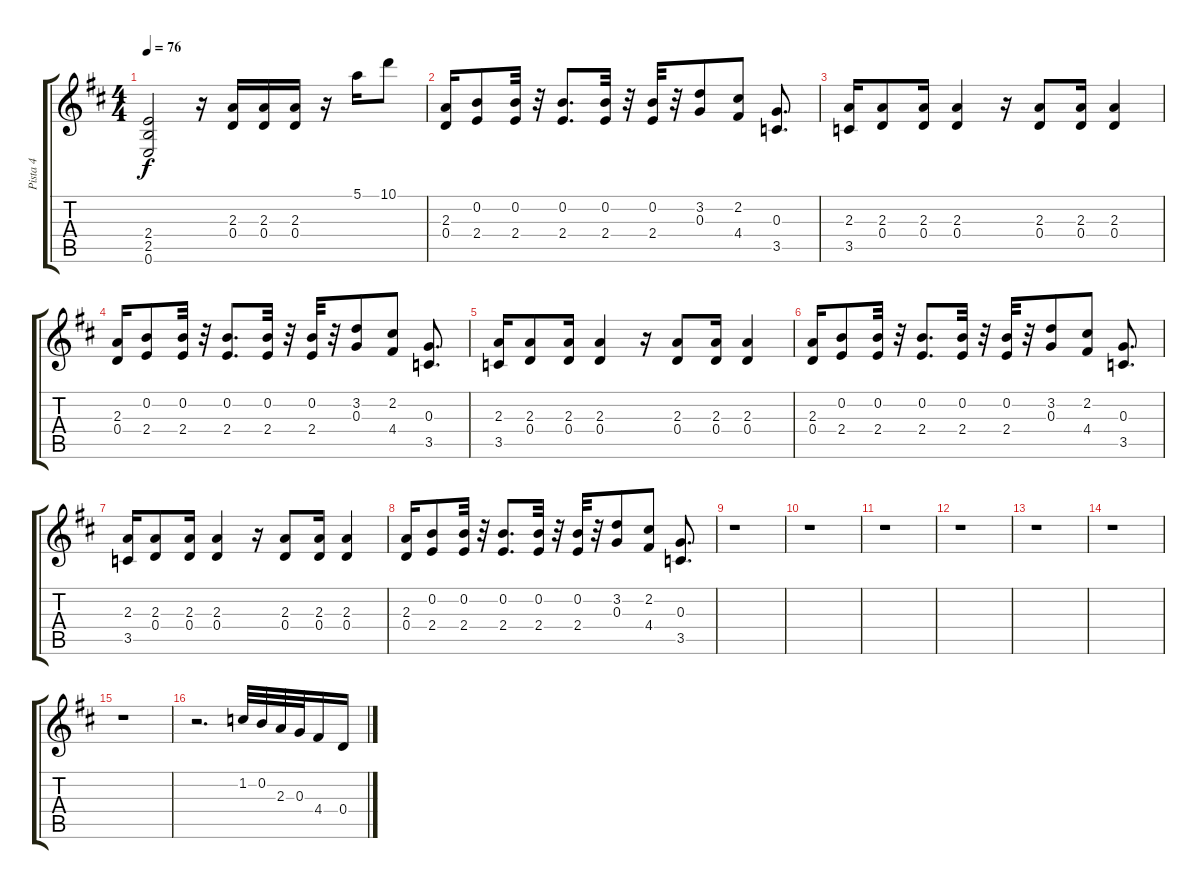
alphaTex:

\track ("Pista 4" "Pista 4") {instrument distortionguitar}
\staff {score tabs}
\tuning (E4 B3 G3 D3 A2 E2) {hide}
\ts (4 4)
\tempo 76
\clef g2
\ks d
(2.4 2.5 0.6).2{dy f} r.16 (2.3 0.4).16 (2.3 0.4).16 (2.3 0.4).16 r.16 5.1.16 10.1.8 |
(2.3 0.4).16 (0.2 2.4).8 (0.2 2.4).32 r.32 (0.2 2.4).8{d} (0.2 2.4).32 r.32 (0.2 2.4).32 r.32 (3.2 0.3).8 (2.2 4.4).8 (0.3 3.5).8{d} |
(2.3 3.5).16 (2.3 0.4).8 (2.3 0.4).16 (2.3 0.4).4 r.16 (2.3 0.4).8 (2.3 0.4).16 (2.3 0.4).4 |
(2.3 0.4).16 (0.2 2.4).8 (0.2 2.4).32 r.32 (0.2 2.4).8{d} (0.2 2.4).32 r.32 (0.2 2.4).32 r.32 (3.2 0.3).8 (2.2 4.4).8 (0.3 3.5).8{d} |
(2.3 3.5).16 (2.3 0.4).8 (2.3 0.4).16 (2.3 0.4).4 r.16 (2.3 0.4).8 (2.3 0.4).16 (2.3 0.4).4 |
(2.3 0.4).16 (0.2 2.4).8 (0.2 2.4).32 r.32 (0.2 2.4).8{d} (0.2 2.4).32 r.32 (0.2 2.4).32 r.32 (3.2 0.3).8 (2.2 4.4).8 (0.3 3.5).8{d} |
(2.3 3.5).16 (2.3 0.4).8 (2.3 0.4).16 (2.3 0.4).4 r.16 (2.3 0.4).8 (2.3 0.4).16 (2.3 0.4).4 |
(2.3 0.4).16 (0.2 2.4).8 (0.2 2.4).32 r.32 (0.2 2.4).8{d} (0.2 2.4).32 r.32 (0.2 2.4).32 r.32 (3.2 0.3).8 (2.2 4.4).8 (0.3 3.5).8{d} |
r.1 |
r.1 |
r.1 |
r.1 |
r.1 |
r.1 |
r.1 |
r.2{d} 1.2.32 0.2.32 2.3.32 0.3.32 4.4.16 0.4.16
